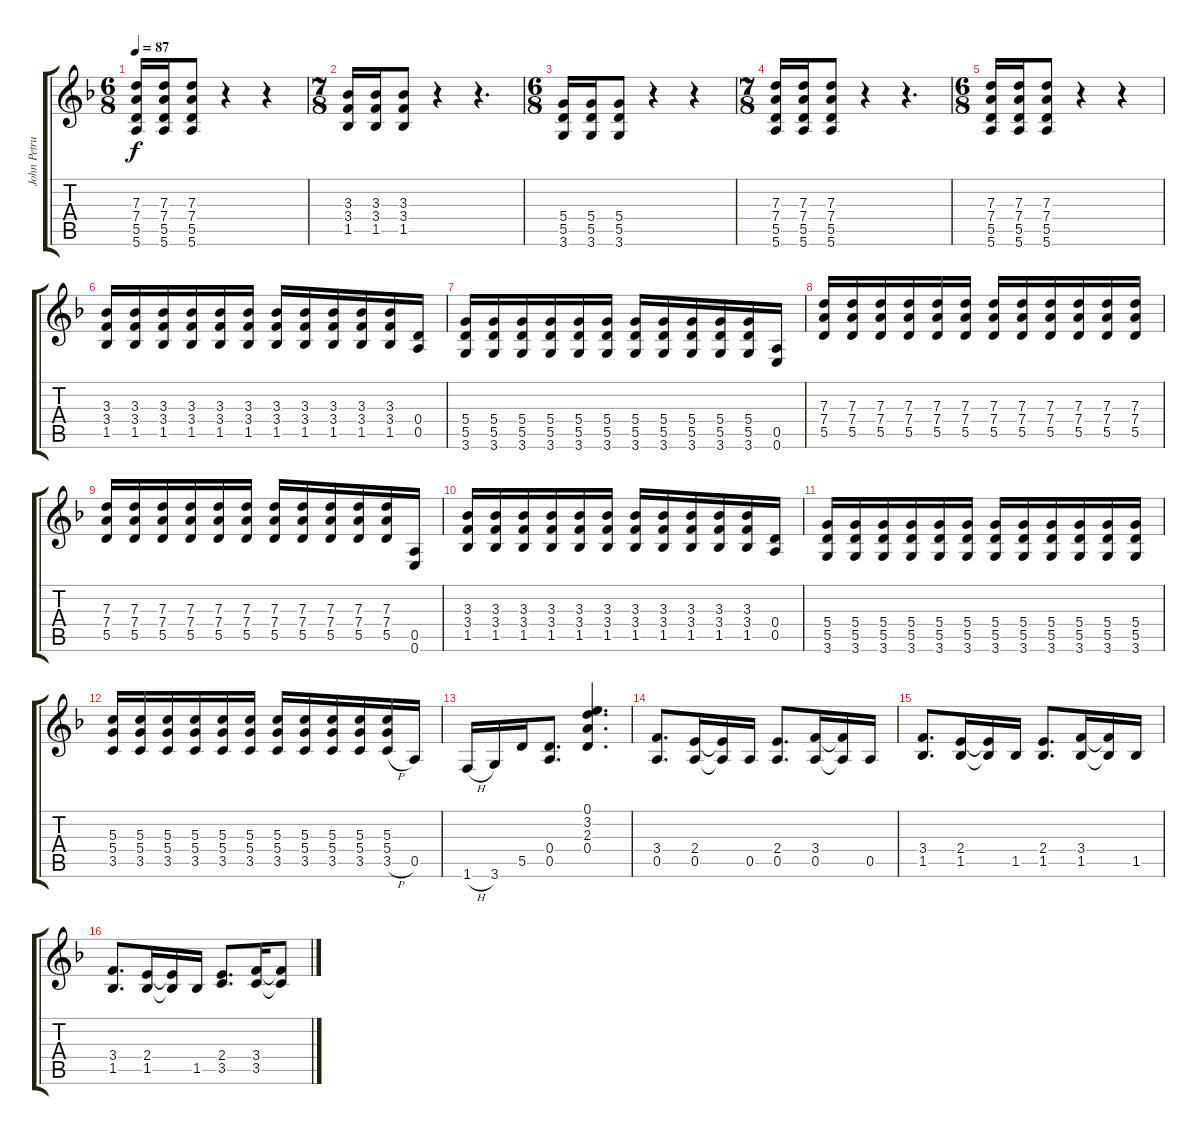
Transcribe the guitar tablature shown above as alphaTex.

\track ("John Petrucci - Guitar" "John Petru") {instrument distortionguitar}
\staff {score tabs}
\tuning (E4 B3 G3 D3 A2 E2) {hide}
\ts (6 8)
\tempo 87
\clef g2
\ks dminor
(7.3 7.4 5.5 5.6).16{dy f} (7.3 7.4 5.5 5.6).16 (7.3 7.4 5.5 5.6).8 r.4 r.4 |
\ts (7 8)
(3.3 3.4 1.5).16 (3.3 3.4 1.5).16 (3.3 3.4 1.5).8 r.4 r.4{d} |
\ts (6 8)
(5.4 5.5 3.6).16 (5.4 5.5 3.6).16 (5.4 5.5 3.6).8 r.4 r.4 |
\ts (7 8)
(7.3 7.4 5.5 5.6).16 (7.3 7.4 5.5 5.6).16 (7.3 7.4 5.5 5.6).8 r.4 r.4{d} |
\ts (6 8)
(7.3 7.4 5.5 5.6).16 (7.3 7.4 5.5 5.6).16 (7.3 7.4 5.5 5.6).8 r.4 r.4 |
(3.3 3.4 1.5).16 (3.3 3.4 1.5).16 (3.3 3.4 1.5).16 (3.3 3.4 1.5).16 (3.3 3.4 1.5).16 (3.3 3.4 1.5).16 (3.3 3.4 1.5).16 (3.3 3.4 1.5).16 (3.3 3.4 1.5).16 (3.3 3.4 1.5).16 (3.3 3.4 1.5).16 (0.4 0.5).16 |
(5.4 5.5 3.6).16 (5.4 5.5 3.6).16 (5.4 5.5 3.6).16 (5.4 5.5 3.6).16 (5.4 5.5 3.6).16 (5.4 5.5 3.6).16 (5.4 5.5 3.6).16 (5.4 5.5 3.6).16 (5.4 5.5 3.6).16 (5.4 5.5 3.6).16 (5.4 5.5 3.6).16 (0.5 0.6).16 |
(7.3 7.4 5.5).16 (7.3 7.4 5.5).16 (7.3 7.4 5.5).16 (7.3 7.4 5.5).16 (7.3 7.4 5.5).16 (7.3 7.4 5.5).16 (7.3 7.4 5.5).16 (7.3 7.4 5.5).16 (7.3 7.4 5.5).16 (7.3 7.4 5.5).16 (7.3 7.4 5.5).16 (7.3 7.4 5.5).16 |
(7.3 7.4 5.5).16 (7.3 7.4 5.5).16 (7.3 7.4 5.5).16 (7.3 7.4 5.5).16 (7.3 7.4 5.5).16 (7.3 7.4 5.5).16 (7.3 7.4 5.5).16 (7.3 7.4 5.5).16 (7.3 7.4 5.5).16 (7.3 7.4 5.5).16 (7.3 7.4 5.5).16 (0.5 0.6).16 |
(3.3 3.4 1.5).16 (3.3 3.4 1.5).16 (3.3 3.4 1.5).16 (3.3 3.4 1.5).16 (3.3 3.4 1.5).16 (3.3 3.4 1.5).16 (3.3 3.4 1.5).16 (3.3 3.4 1.5).16 (3.3 3.4 1.5).16 (3.3 3.4 1.5).16 (3.3 3.4 1.5).16 (0.4 0.5).16 |
(5.4 5.5 3.6).16 (5.4 5.5 3.6).16 (5.4 5.5 3.6).16 (5.4 5.5 3.6).16 (5.4 5.5 3.6).16 (5.4 5.5 3.6).16 (5.4 5.5 3.6).16 (5.4 5.5 3.6).16 (5.4 5.5 3.6).16 (5.4 5.5 3.6).16 (5.4 5.5 3.6).16 (5.4 5.5 3.6).16 |
(5.3 5.4 3.5).16 (5.3 5.4 3.5).16 (5.3 5.4 3.5).16 (5.3 5.4 3.5).16 (5.3 5.4 3.5).16 (5.3 5.4 3.5).16 (5.3 5.4 3.5).16 (5.3 5.4 3.5).16 (5.3 5.4 3.5).16 (5.3 5.4 3.5).16 (5.3 5.4 3.5{h}).16 0.5.16 |
1.6{h}.16 3.6.16 5.5.16 (0.4 0.5).8{d} (0.1 3.2 2.3 0.4).4{d} |
(3.4 0.5).8{d} (2.4 0.5).16 (2.4{t} 0.5{t}).16 0.5.16 (2.4 0.5).8{d} (3.4 0.5).16 (3.4{t} 0.5{t}).16 0.5.16 |
(3.4 1.5).8{d} (2.4 1.5).16 (2.4{t} 1.5{t}).16 1.5.16 (2.4 1.5).8{d} (3.4 1.5).16 (3.4{t} 1.5{t}).16 1.5.16 |
(3.4 1.5).8{d} (2.4 1.5).16 (2.4{t} 1.5{t}).16 1.5.16 (2.4 3.5).8{d} (3.4 3.5).16 (3.4{t} 3.5{t}).8
